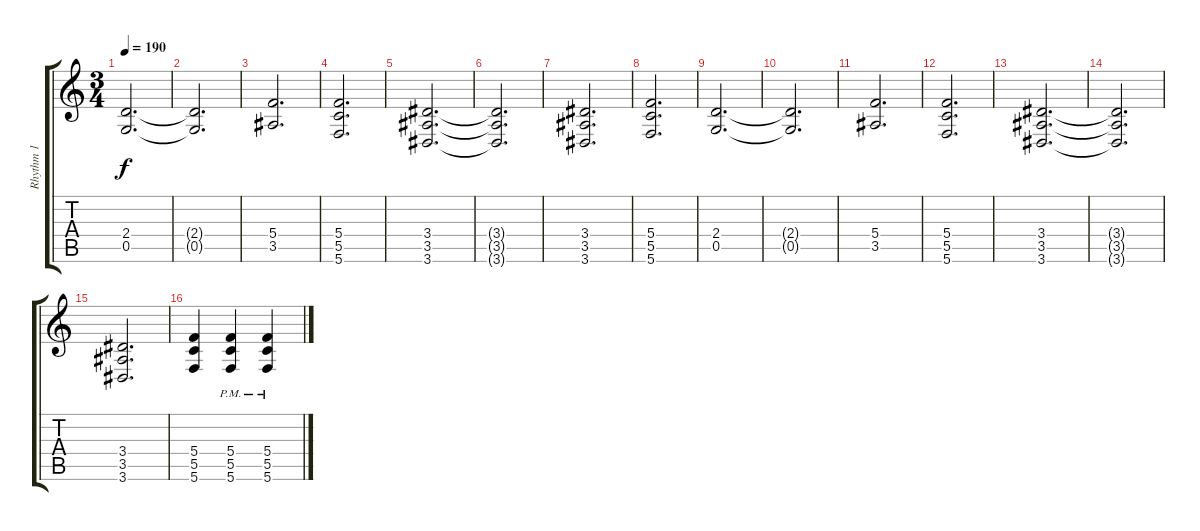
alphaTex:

\track ("Rhythm 1" "Rhythm 1") {instrument distortionguitar}
\staff {score tabs}
\tuning (D4 A3 F3 C3 G2 C2) {hide}
\ts (3 4)
\tempo 190
\clef g2
\ks c
(2.4 0.5).2{d dy f} |
(2.4{t} 0.5{t}).2{d} |
(5.4 3.5).2{d} |
(5.4 5.5 5.6).2{d} |
(3.4 3.5 3.6).2{d} |
(3.4{t} 3.5{t} 3.6{t}).2{d} |
(3.4 3.5 3.6).2{d} |
(5.4 5.5 5.6).2{d} |
(2.4 0.5).2{d} |
(2.4{t} 0.5{t}).2{d} |
(5.4 3.5).2{d} |
(5.4 5.5 5.6).2{d} |
(3.4 3.5 3.6).2{d} |
(3.4{t} 3.5{t} 3.6{t}).2{d} |
(3.4 3.5 3.6).2{d} |
(5.4 5.5 5.6).4 (5.4{pm} 5.5 5.6{pm}).4 (5.4{pm} 5.5{pm} 5.6{pm}).4
